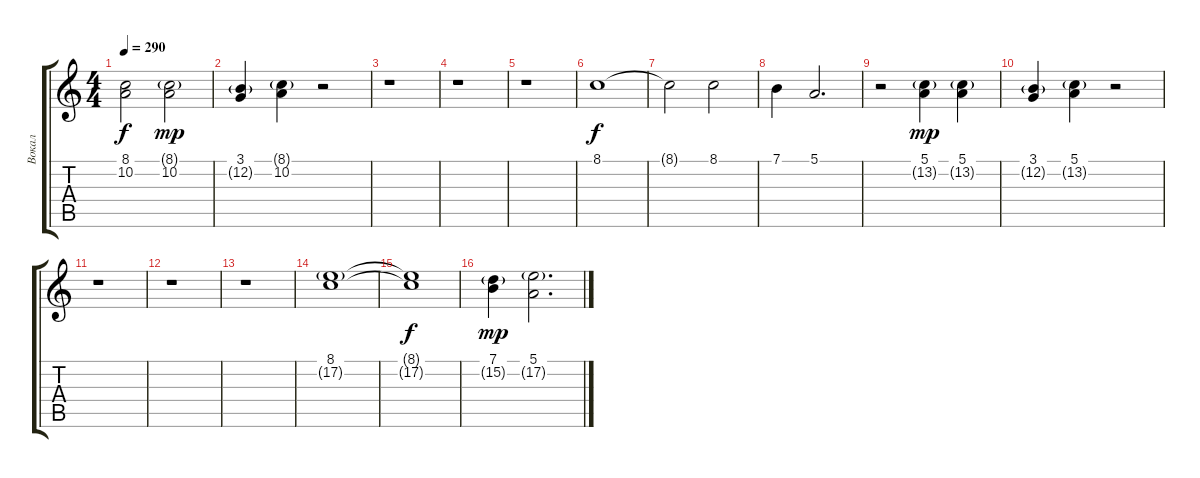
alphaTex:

\track ("Вокал" "Вокал") {instrument oboe}
\staff {score tabs}
\tuning (E4 B3 G3 D3 A2 E2) {hide}
\ts (4 4)
\tempo 290
\clef g2
\ks c
(8.1{t} 10.2{t}).2{dy f} (8.1{g} 10.2).2{dy mp} |
(3.1 12.2{g}).4 (8.1{g} 10.2).4 r.2 |
r.1 |
r.1 |
r.1 |
8.1.1{dy f} |
8.1{t}.2 8.1.2 |
7.1.4 5.1.2{d} |
r.2 (5.1 13.2{g}).4{dy mp} (5.1 13.2{g}).4 |
(3.1 12.2{g}).4 (5.1 13.2{g}).4 r.2 |
r.1 |
r.1 |
r.1 |
(8.1 17.2{g}).1 |
(8.1{t} 17.2{t}).1{dy f} |
(7.1 15.2{g}).4{dy mp} (5.1 17.2{g}).2{d}
